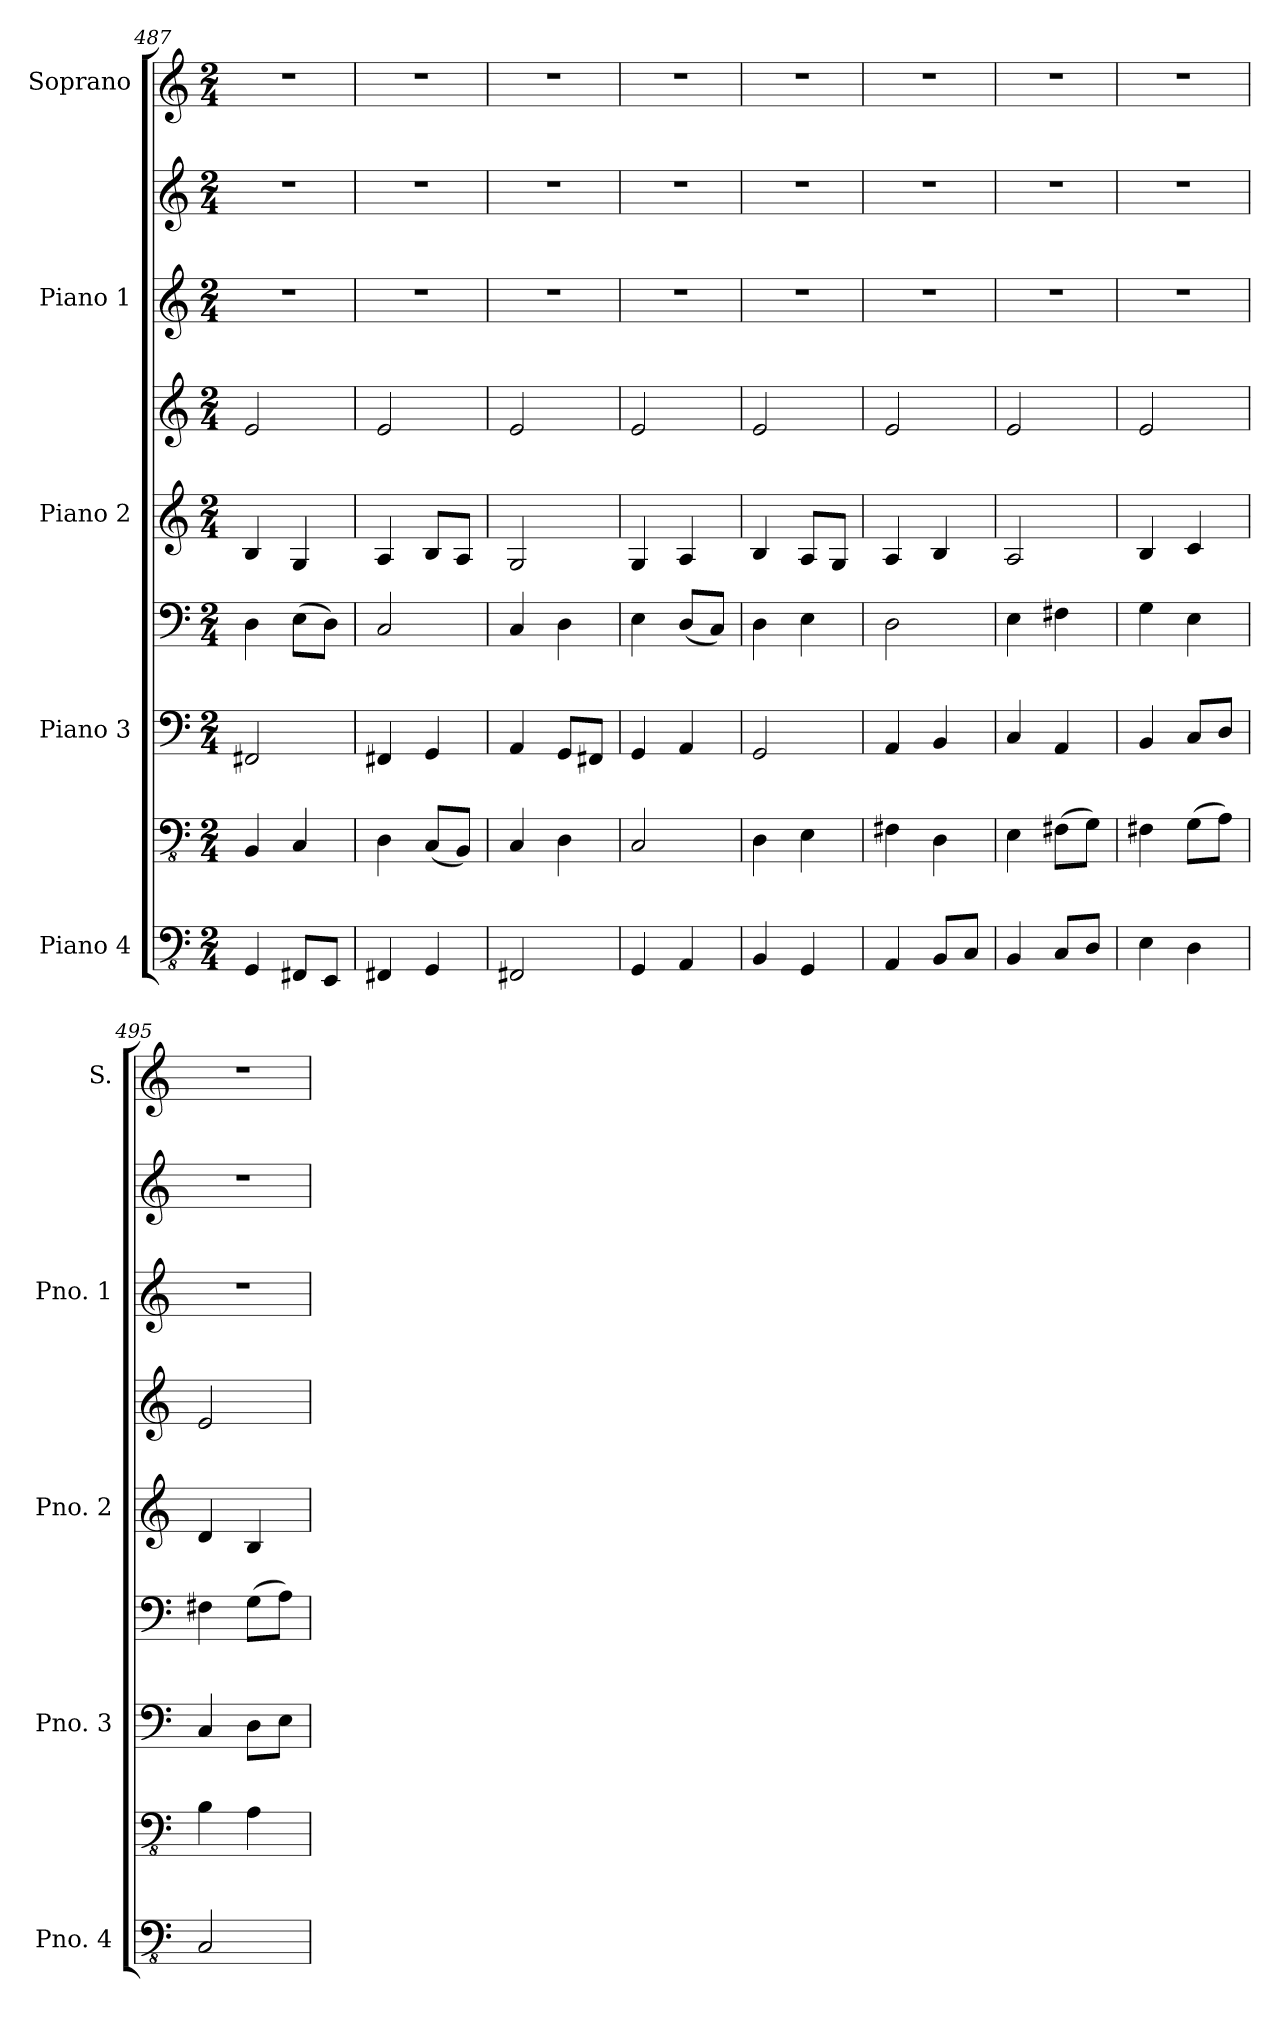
**kern	**kern	**kern	**kern	**kern	**kern	**kern	**kern	**kern
*part5	*part5	*part4	*part4	*part3	*part3	*part2	*part2	*part1
*staff9	*staff8	*staff7	*staff6	*staff5	*staff4	*staff3	*staff2	*staff1
*I"Piano 4	*	*I"Piano 3	*	*I"Piano 2	*	*I"Piano 1	*	*I"Soprano
*I'Pno. 4	*	*I'Pno. 3	*	*I'Pno. 2	*	*I'Pno. 1	*	*I'S.
*clefFv4	*clefFv4	*clefF4	*clefF4	*clefG2	*clefG2	*clefG2	*clefG2	*clefG2
*k[]	*k[]	*k[]	*k[]	*k[]	*k[]	*k[]	*k[]	*k[]
*M2/4	*M2/4	*M2/4	*M2/4	*M2/4	*M2/4	*M2/4	*M2/4	*M2/4
=487	=487	=487	=487	=487	=487	=487	=487	=487
4GGG/	4BBB/	2FF#X/	4D\	4B/	2e/	2r	2r	2r
8FFF#X/L	4CC/	.	(>8E\L	4G/	.	.	.	.
8EEE/J	.	.	8D\J)	.	.	.	.	.
=488	=488	=488	=488	=488	=488	=488	=488	=488
4FFF#X/	4DD\	4FF#X/	2C/	4A/	2e/	2r	2r	2r
4GGG/	(<8CC/L	4GG/	.	8B/L	.	.	.	.
.	8BBB/J)	.	.	8A/J	.	.	.	.
!!LO:PB:g=z
=489	=489	=489	=489	=489	=489	=489	=489	=489
2FFF#X/	4CC/	4AA/	4C/	2G/	2e/	2r	2r	2r
.	4DD\	8GG/L	4D\	.	.	.	.	.
.	.	8FF#X/J	.	.	.	.	.	.
=490	=490	=490	=490	=490	=490	=490	=490	=490
4GGG/	2CC/	4GG/	4E\	4G/	2e/	2r	2r	2r
4AAA/	.	4AA/	(<8D/L	4A/	.	.	.	.
.	.	.	8C/J)	.	.	.	.	.
=491	=491	=491	=491	=491	=491	=491	=491	=491
4BBB/	4DD\	2GG/	4D\	4B/	2e/	2r	2r	2r
4GGG/	4EE\	.	4E\	8A/L	.	.	.	.
.	.	.	.	8G/J	.	.	.	.
=492	=492	=492	=492	=492	=492	=492	=492	=492
4AAA/	4FF#X\	4AA/	2D\	4A/	2e/	2r	2r	2r
8BBB/L	4DD\	4BB/	.	4B/	.	.	.	.
8CC/J	.	.	.	.	.	.	.	.
=493	=493	=493	=493	=493	=493	=493	=493	=493
4BBB/	4EE\	4C/	4E\	2A/	2e/	2r	2r	2r
8CC/L	(>8FF#X\L	4AA/	4F#X\	.	.	.	.	.
8DD/J	8GG\J)	.	.	.	.	.	.	.
=494	=494	=494	=494	=494	=494	=494	=494	=494
4EE\	4FF#X\	4BB/	4G\	4B/	2e/	2r	2r	2r
4DD\	(>8GG\L	8C/L	4E\	4c/	.	.	.	.
.	8AA\J)	8D/J	.	.	.	.	.	.
=495	=495	=495	=495	=495	=495	=495	=495	=495
2CC/	4BB\	4C/	4F#X\	4d/	2e/	2r	2r	2r
.	4AA\	8D\L	(>8G\L	4B/	.	.	.	.
.	.	8E\J	8A\J)	.	.	.	.	.
=	=	=	=	=	=	=	=	=
*-	*-	*-	*-	*-	*-	*-	*-	*-
